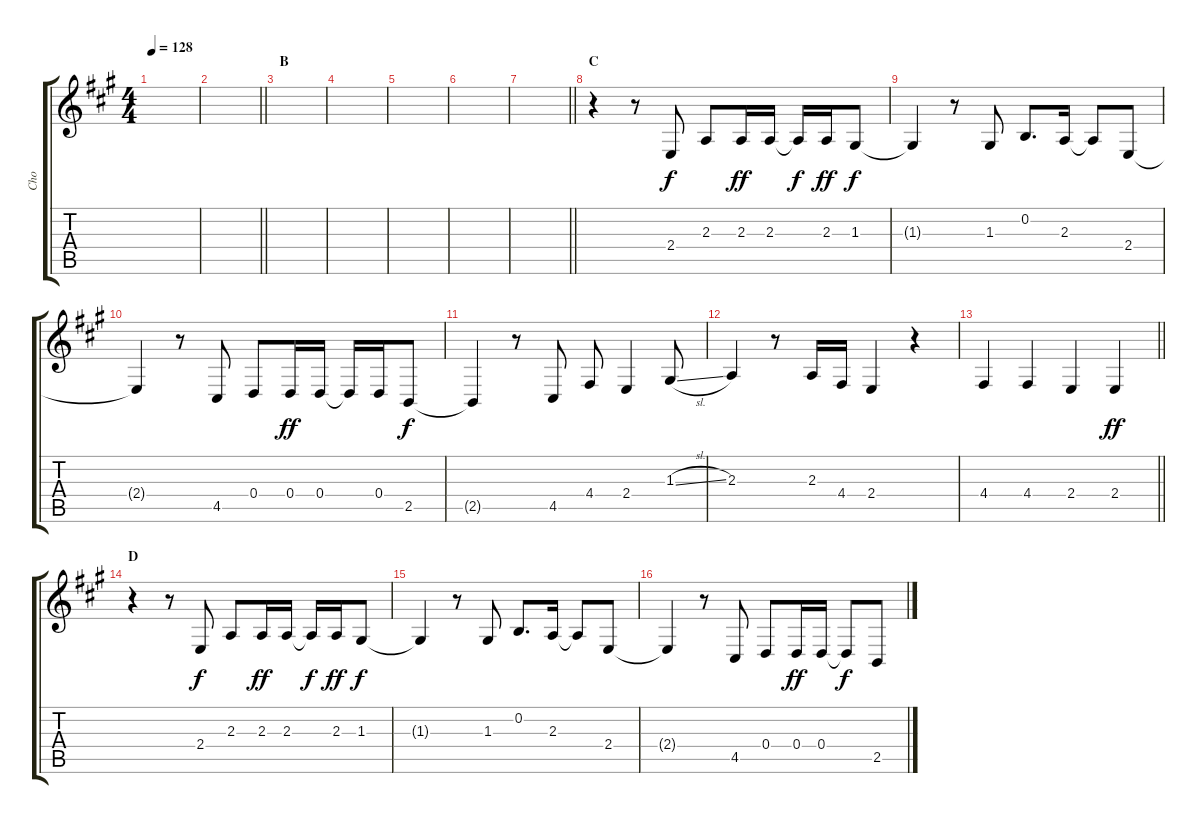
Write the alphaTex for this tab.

\track ("Cho" "Cho") {instrument tenorsax}
\staff {score tabs}
\tuning (E4 B3 G3 D3 A2 E2) {hide}
\ts (4 4)
\tempo 128
\clef g2
\ks a
|
\barLineRight lightlight
|
\section ("" "B")
|
|
|
|
\barLineRight lightlight
|
\section ("" "C")
r.4 r.8 2.4.8 2.3.8 2.3.16{dy ff} 2.3.16 2.3{t}.16{dy f} 2.3.16{dy ff} 1.3.8{dy f} |
1.3{t}.4 r.8 1.3.8 0.2.8{d} 2.3.16 2.3{t}.8 2.4.8 |
2.4{t}.4 r.8 4.5.8 0.4.8 0.4.16{dy ff} 0.4.16 0.4{t}.16 0.4.16 2.5.8{dy f} |
2.5{t}.4 r.8 4.5.8 4.4.8 2.4.4 1.3{sl}.8 |
2.3.4 r.8 2.3.16 4.4.16 2.4.4 r.4 |
\barLineRight lightlight
4.4.4 4.4.4 2.4.4 2.4.4{dy ff} |
\section ("" "D")
r.4 r.8 2.4.8{dy f} 2.3.8 2.3.16{dy ff} 2.3.16 2.3{t}.16{dy f} 2.3.16{dy ff} 1.3.8{dy f} |
1.3{t}.4 r.8 1.3.8 0.2.8{d} 2.3.16 2.3{t}.8 2.4.8 |
2.4{t}.4 r.8 4.5.8 0.4.8 0.4.16{dy ff} 0.4.16 0.4{t}.8{dy f} 2.5.8
